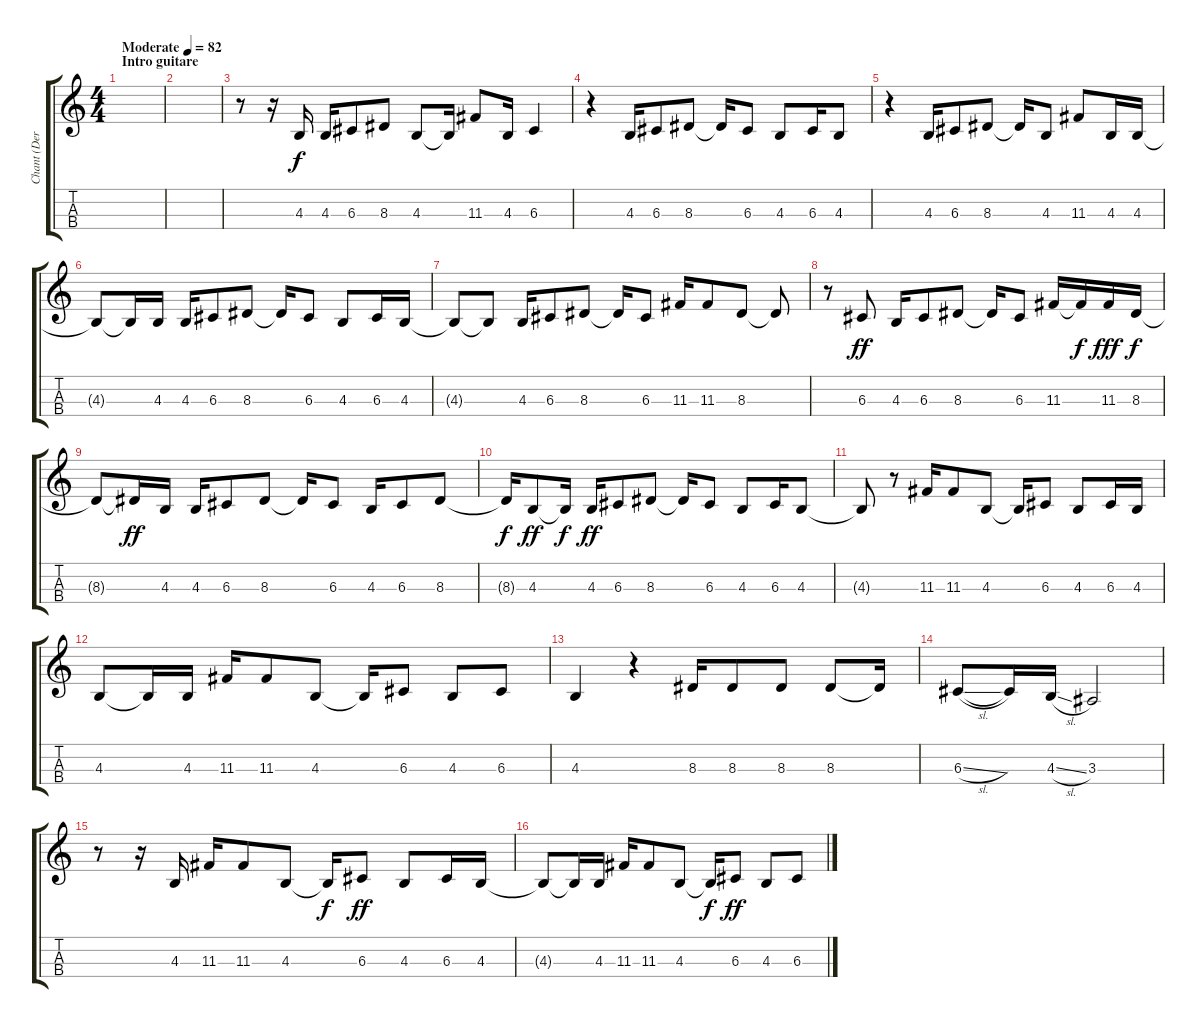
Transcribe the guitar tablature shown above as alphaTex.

\track ("Chant (Deryck)" "Chant (Der") {instrument lead1square}
\staff {score tabs}
\tuning (E4 B3 G3 D3) {hide}
\ts (4 4)
\section ("" "Intro guitare")
\tempo (82 "Moderate")
\clef g2
\ks c
|
|
r.8 r.16 4.3.16 4.3.16 6.3.8 8.3.8 4.3.8 4.3{t}.16 11.3.8 4.3.16 6.3.4 |
r.4 4.3.16 6.3.8 8.3.8 8.3{t}.16 6.3.8 4.3.8 6.3.16 4.3.8 |
r.4 4.3.16 6.3.8 8.3.8 8.3{t}.16 4.3.8 11.3.8 4.3.16 4.3.16 |
4.3{t}.8 4.3{t}.16 4.3.16 4.3.16 6.3.8 8.3.8 8.3{t}.16 6.3.8 4.3.8 6.3.16 4.3.16 |
4.3{t}.8 4.3{t}.8 4.3.16 6.3.8 8.3.8 8.3{t}.16 6.3.8 11.3.16 11.3.8 8.3.8{dy f} 8.3{t}.8 |
r.8 6.3.8{dy ff} 4.3.16 6.3.8 8.3.8 8.3{t}.16 6.3.8 11.3.16 11.3{t}.16{dy f} 11.3.16{dy fff} 8.3.16{dy f} |
8.3{t}.8 8.3{t}.16{dy ff} 4.3.16 4.3.16 6.3.8 8.3.8 8.3{t}.16 6.3.8 4.3.16 6.3.8 8.3.8 |
8.3{t}.16{dy f} 4.3.8{dy ff} 4.3{t}.16{dy f} 4.3.16{dy ff} 6.3.8 8.3.8 8.3{t}.16 6.3.8 4.3.8 6.3.16 4.3.8 |
4.3{t}.8 r.8 11.3.16 11.3.8 4.3.8 4.3{t}.16 6.3.8 4.3.8 6.3.16 4.3.16 |
4.3.8 4.3{t}.16 4.3.16 11.3.16 11.3.8 4.3.8 4.3{t}.16 6.3.8 4.3.8 6.3.8 |
4.3.4 r.4 8.3.16 8.3.8 8.3.8 8.3.8 8.3{t}.16 |
6.3{sl}.8 6.3{t}.16 4.3{sl}.16 3.3.2 |
r.8 r.16 4.3.16 11.3.16 11.3.8 4.3.8 4.3{t}.16{dy f} 6.3.8{dy ff} 4.3.8 6.3.16 4.3.16 |
4.3{t}.8 4.3{t}.16 4.3.16 11.3.16 11.3.8 4.3.8 4.3{t}.16{dy f} 6.3.8{dy ff} 4.3.8 6.3.8
